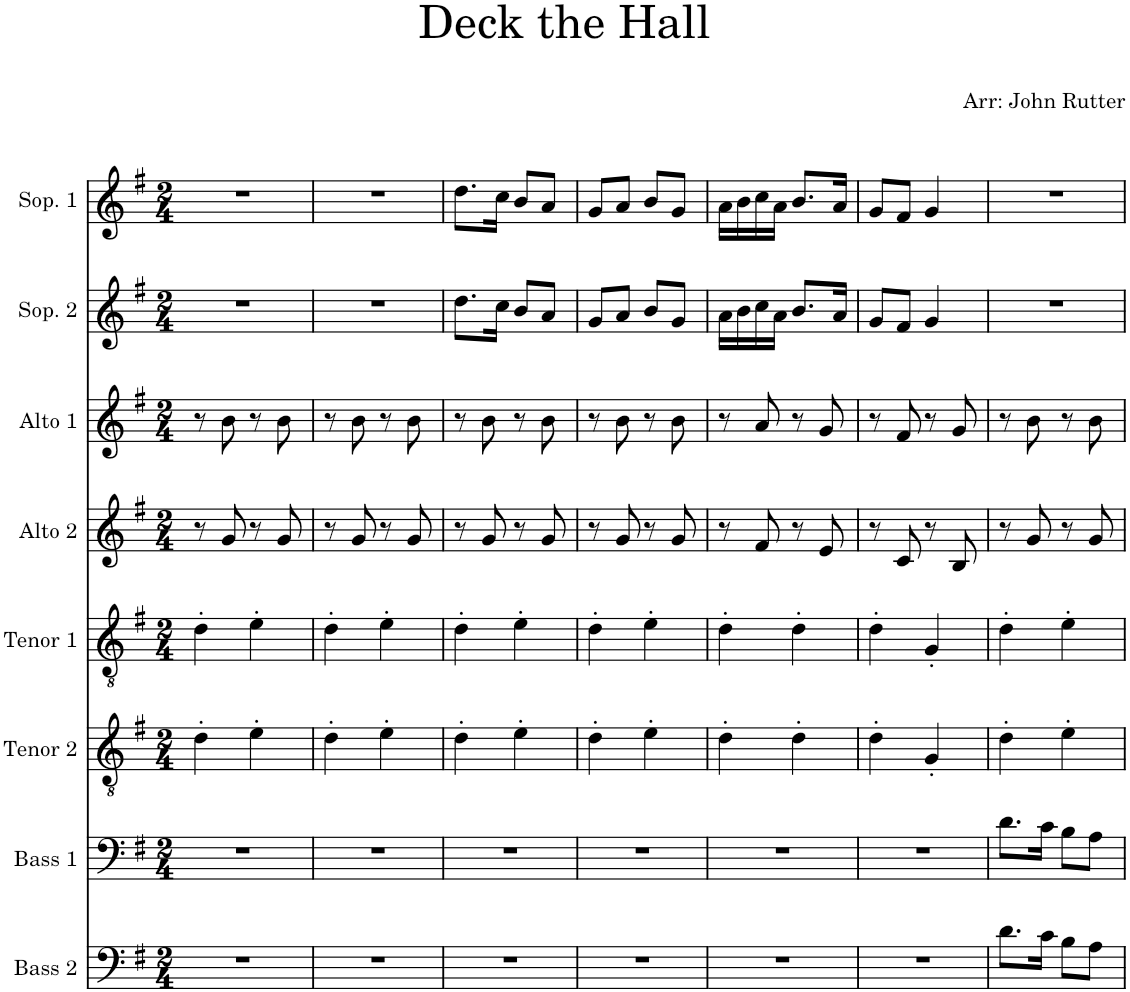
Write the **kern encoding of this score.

**kern	**kern	**kern	**kern	**kern	**kern	**kern	**kern
*part8	*part7	*part6	*part5	*part4	*part3	*part2	*part1
*staff8	*staff7	*staff6	*staff5	*staff4	*staff3	*staff2	*staff1
*I"Bass 2	*I"Bass 1	*I"Tenor 2	*I"Tenor 1	*I"Alto 2	*I"Alto 1	*I"Sop. 2	*I"Sop. 1
*I'B2	*I'B1	*I'T2	*I'T1	*I'A2	*I'A1	*I'S2	*I'S1
*clefF4	*clefF4	*clefGv2	*clefGv2	*clefG2	*clefG2	*clefG2	*clefG2
*k[f#]	*k[f#]	*k[f#]	*k[f#]	*k[f#]	*k[f#]	*k[f#]	*k[f#]
*M2/4	*M2/4	*M2/4	*M2/4	*M2/4	*M2/4	*M2/4	*M2/4
*MM90	*MM90	*MM90	*MM90	*MM90	*MM90	*MM90	*MM90
=1	=1	=1	=1	=1	=1	=1	=1
2r	2r	4d'\	4d'\	8r	8r	2r	2r
.	.	.	.	8g/	8b\	.	.
.	.	4e'\	4e'\	8r	8r	.	.
.	.	.	.	8g/	8b\	.	.
=2	=2	=2	=2	=2	=2	=2	=2
2r	2r	4d'\	4d'\	8r	8r	2r	2r
.	.	.	.	8g/	8b\	.	.
.	.	4e'\	4e'\	8r	8r	.	.
.	.	.	.	8g/	8b\	.	.
=3	=3	=3	=3	=3	=3	=3	=3
2r	2r	4d'\	4d'\	8r	8r	8.dd\L	8.dd\L
.	.	.	.	8g/	8b\	.	.
.	.	.	.	.	.	16cc\Jk	16cc\Jk
.	.	4e'\	4e'\	8r	8r	8b/L	8b/L
.	.	.	.	8g/	8b\	8a/J	8a/J
=4	=4	=4	=4	=4	=4	=4	=4
2r	2r	4d'\	4d'\	8r	8r	8g/L	8g/L
.	.	.	.	8g/	8b\	8a/J	8a/J
.	.	4e'\	4e'\	8r	8r	8b/L	8b/L
.	.	.	.	8g/	8b\	8g/J	8g/J
=5	=5	=5	=5	=5	=5	=5	=5
2r	2r	4d'\	4d'\	8r	8r	16a\LL	16a\LL
.	.	.	.	.	.	16b\	16b\
.	.	.	.	8f#/	8a/	16cc\	16cc\
.	.	.	.	.	.	16a\JJ	16a\JJ
.	.	4d'\	4d'\	8r	8r	8.b/L	8.b/L
.	.	.	.	8e/	8g/	.	.
.	.	.	.	.	.	16a/Jk	16a/Jk
=6	=6	=6	=6	=6	=6	=6	=6
2r	2r	4d'\	4d'\	8r	8r	8g/L	8g/L
.	.	.	.	8c/	8f#/	8f#/J	8f#/J
.	.	4G'/	4G'/	8r	8r	4g/	4g/
.	.	.	.	8B/	8g/	.	.
=7	=7	=7	=7	=7	=7	=7	=7
8.d\L	8.d\L	4d'\	4d'\	8r	8r	2r	2r
.	.	.	.	8g/	8b\	.	.
16c\Jk	16c\Jk	.	.	.	.	.	.
8B\L	8B\L	4e'\	4e'\	8r	8r	.	.
8A\J	8A\J	.	.	8g/	8b\	.	.
=	=	=	=	=	=	=	=
*-	*-	*-	*-	*-	*-	*-	*-
